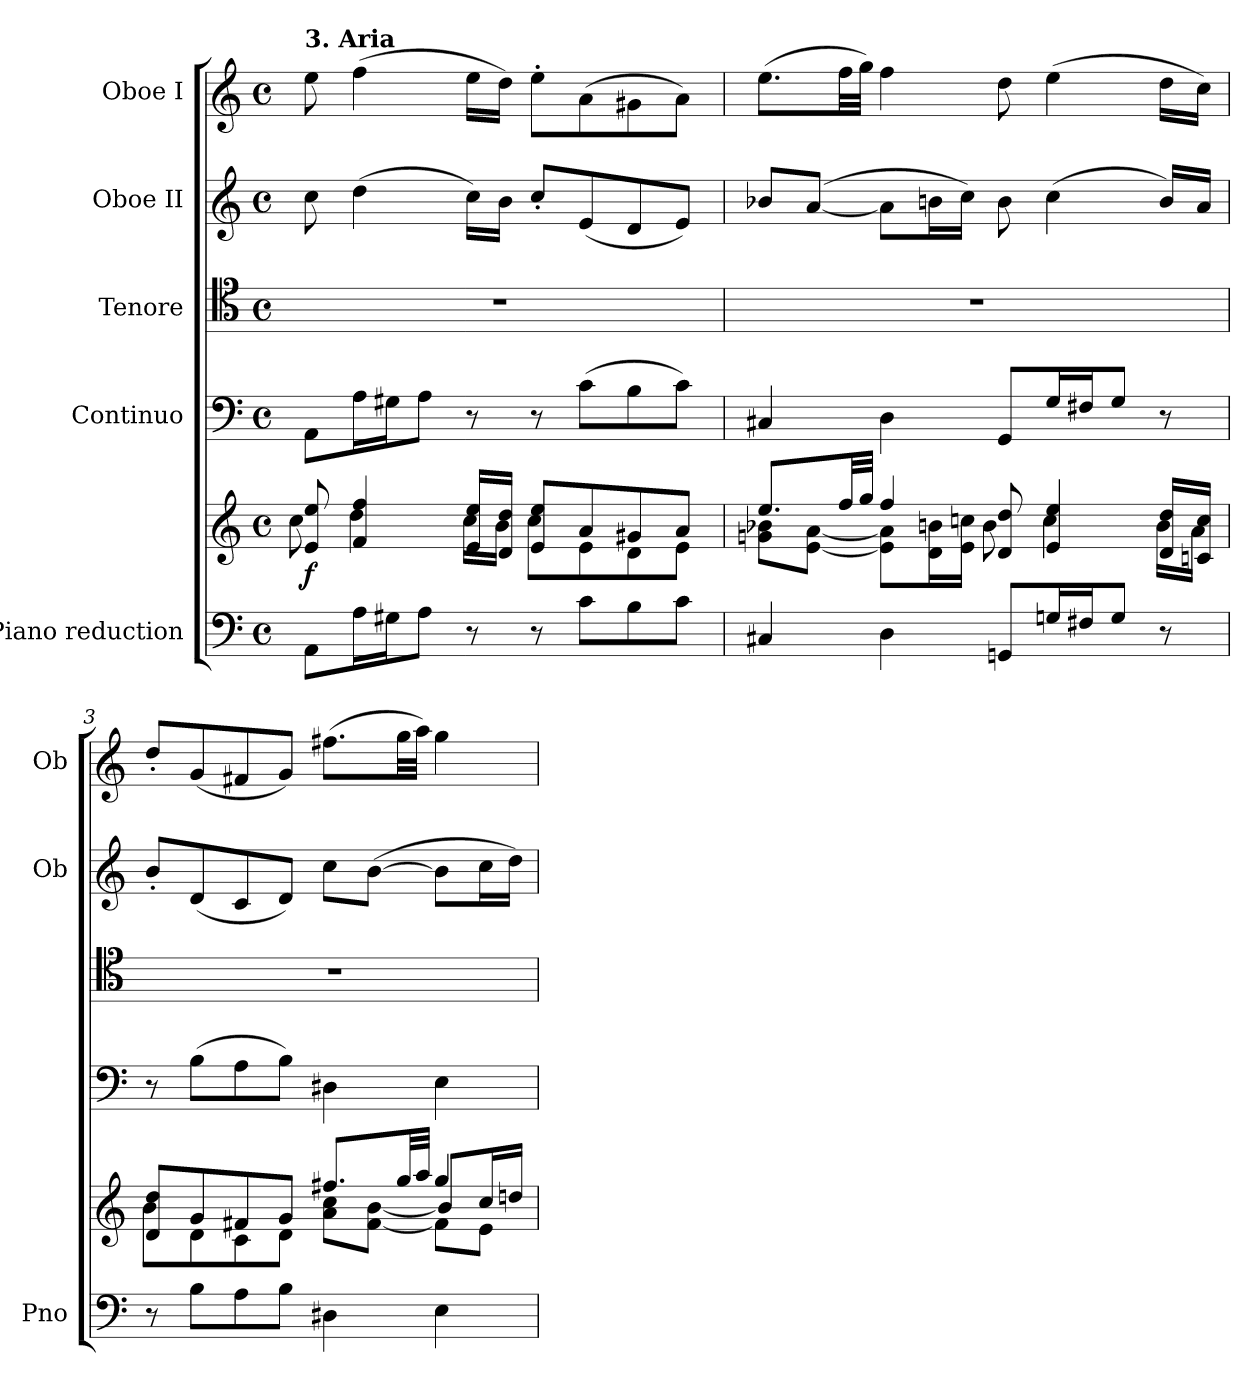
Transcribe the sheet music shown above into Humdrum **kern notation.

**kern	**kern	**dynam	**kern	**kern	**kern	**kern
*part5	*part5	*part5	*part4	*part3	*part2	*part1
*staff6	*staff5	*staff5/6	*staff4	*staff3	*staff2	*staff1
*I"Piano reduction	*	*	*I"Continuo	*I"Tenore	*I"Oboe II	*I"Oboe I
*I'Pno	*	*	*	*	*I'Ob	*I'Ob
*clefF4	*clefG2	*	*clefF4	*clefC4	*clefG2	*clefG2
*k[]	*k[]	*	*k[]	*k[]	*k[]	*k[]
*M4/4	*M4/4	*	*M4/4	*M4/4	*M4/4	*M4/4
*met(c)	*met(c)	*	*met(c)	*met(c)	*met(c)	*met(c)
=1	=1	=1	=1	=1	=1	=1
*	*^	*	*	*	*	*
!	!	!	!	!	!	!	!LO:TX:a:B:t=3. Aria
!	!	!	!LO:DY:b	!	!	!	!
8AA\L	8e/ 8ee/	8cc\	f	8AA\L	1r	8cc\	8ee\
16A\L	4f/ 4ff/	4dd\	.	16A\L	.	(>4dd\	(>4ff\
16G#X\J	.	.	.	16G#X\J	.	.	.
8A\J	.	.	.	8A\J	.	.	.
8r	16e/ 16ee/LL	16cc\LL	.	8r	.	16cc\LL)	16ee\LL
.	16d/ 16dd/JJ	16b\JJ	.	.	.	16b\JJ	16dd\JJ)
8r	8e/ 8ee/L	8cc\L	.	8r	.	8cc'/L	8ee'\L
8c\L	8a/	8e\	.	(>8c\L	.	(<8e/	(>8a\
8B\	8g#X/	8d\	.	8B\	.	8d/	8g#X\
8c\J	8a/J	8e\J	.	8c\J)	.	8e/J)	8a\J)
=2	=2	=2	=2	=2	=2	=2	=2
4C#X/	8.ee/L	8gn\ 8b-X\L	.	4C#X/	1r	8b-X/L	(>8.ee\L
.	.	[8e\ [8a\J	.	.	.	(>[8a/J	.
.	32ff/LL	.	.	.	.	.	32ff\LL
.	32gg/JJJ	.	.	.	.	.	32gg\JJJ)
4D\	4ff/	8e\] 8a\]L	.	4D\	.	8a\L]	4ff\
.	.	16d\ 16bn\L	.	.	.	16bn\L	.
.	.	16e\ 16ccn\JJ	.	.	.	16cc\JJ)	.
8GGn/L	8d/ 8dd/	8b\	.	8GG/L	.	8b\	8dd\
16Gn/L	4e/ 4ee/	4cc\	.	16G/L	.	(>4cc\	(>4ee\
16F#X/J	.	.	.	16F#X/J	.	.	.
8G/J	.	.	.	8G/J	.	.	.
8r	16d/ 16dd/LL	16b\LL	.	8r	.	16b/LL)	16dd\LL
.	16cn/ 16cc/JJ	16a\JJ	.	.	.	16a/JJ	16cc\JJ)
=3	=3	=3	=3	=3	=3	=3	=3
*	*	*^	*	*	*	*	*
8r	8d/ 8dd/L	8b\L	2.ryy	.	8r	1r	8b'/L	8dd'/L
8B\L	8g/	8d\	.	.	(>8B\L	.	(<8d/	(<8g/
8A\	8f#X/	8c\	.	.	8A\	.	8c/	8f#X/
8B\J	8g/J	8d\J	.	.	8B\J)	.	8d/J)	8g/J)
4D#X\	8.ff#X/L	8a\ 8cc\L	.	.	4D#X\	.	8cc\L	(>8.ff#X\L
.	.	[8f#\ [8b\J	.	.	.	.	(>[8b\J	.
.	32gg/LL	.	.	.	.	.	.	32gg\LL
.	32aa/JJJ	.	.	.	.	.	.	32aa\JJJ)
4E\	4gg/	8f#\L]	8b/L]	.	4E\	.	8b\L]	4gg\
.	.	8e\J	16cc/L	.	.	.	16cc\L	.
.	.	.	16ddn/JJ	.	.	.	16dd\JJ)	.
*	*v	*v	*v	*	*	*	*	*
=	=	=	=	=	=	=
*-	*-	*-	*-	*-	*-	*-
